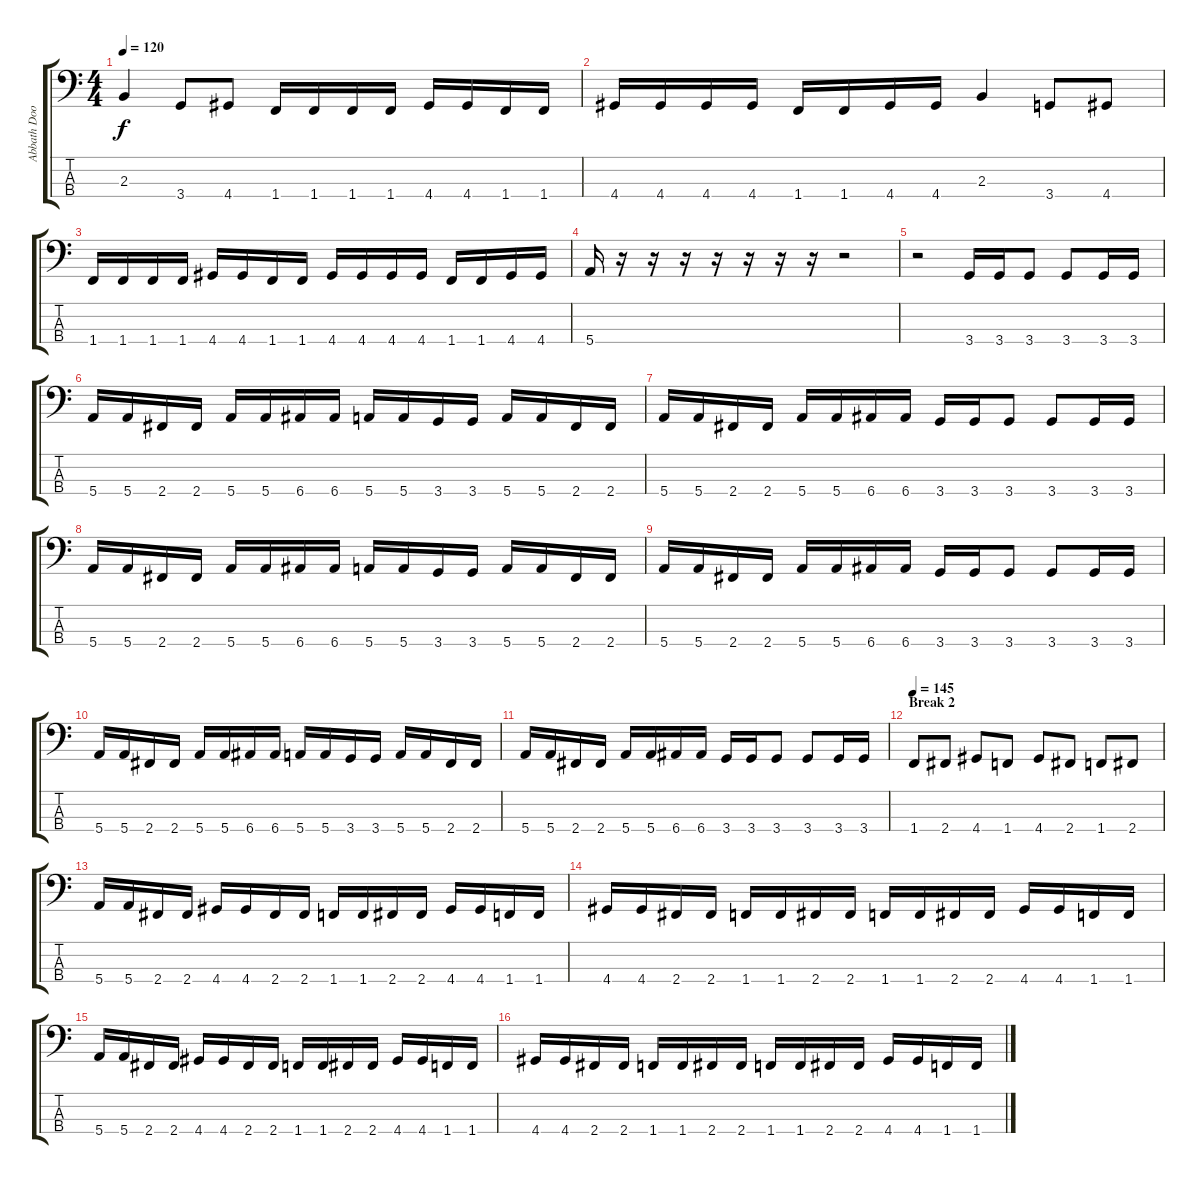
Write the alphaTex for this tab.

\track ("Abbath Doom Occulta" "Abbath Doo") {instrument electricbasspick}
\staff {score tabs}
\tuning (G2 D2 A1 E1) {hide}
\ts (4 4)
\tempo 120
\clef f4
\ks c
2.3.4{dy f} 3.4.8 4.4.8 1.4.16 1.4.16 1.4.16 1.4.16 4.4.16 4.4.16 1.4.16 1.4.16 |
4.4.16 4.4.16 4.4.16 4.4.16 1.4.16 1.4.16 4.4.16 4.4.16 2.3.4 3.4.8 4.4.8 |
1.4.16 1.4.16 1.4.16 1.4.16 4.4.16 4.4.16 1.4.16 1.4.16 4.4.16 4.4.16 4.4.16 4.4.16 1.4.16 1.4.16 4.4.16 4.4.16 |
5.4.16 r.16 r.16 r.16 r.16 r.16 r.16 r.16 r.2 |
r.2 3.4.16 3.4.16 3.4.8 3.4.8 3.4.16 3.4.16 |
5.4.16 5.4.16 2.4.16 2.4.16 5.4.16 5.4.16 6.4.16 6.4.16 5.4.16 5.4.16 3.4.16 3.4.16 5.4.16 5.4.16 2.4.16 2.4.16 |
5.4.16 5.4.16 2.4.16 2.4.16 5.4.16 5.4.16 6.4.16 6.4.16 3.4.16 3.4.16 3.4.8 3.4.8 3.4.16 3.4.16 |
5.4.16 5.4.16 2.4.16 2.4.16 5.4.16 5.4.16 6.4.16 6.4.16 5.4.16 5.4.16 3.4.16 3.4.16 5.4.16 5.4.16 2.4.16 2.4.16 |
5.4.16 5.4.16 2.4.16 2.4.16 5.4.16 5.4.16 6.4.16 6.4.16 3.4.16 3.4.16 3.4.8 3.4.8 3.4.16 3.4.16 |
5.4.16 5.4.16 2.4.16 2.4.16 5.4.16 5.4.16 6.4.16 6.4.16 5.4.16 5.4.16 3.4.16 3.4.16 5.4.16 5.4.16 2.4.16 2.4.16 |
5.4.16 5.4.16 2.4.16 2.4.16 5.4.16 5.4.16 6.4.16 6.4.16 3.4.16 3.4.16 3.4.8 3.4.8 3.4.16 3.4.16 |
\section ("" "Break 2")
\tempo 145
1.4.8 2.4.8 4.4.8 1.4.8 4.4.8 2.4.8 1.4.8 2.4.8 |
5.4.16 5.4.16 2.4.16 2.4.16 4.4.16 4.4.16 2.4.16 2.4.16 1.4.16 1.4.16 2.4.16 2.4.16 4.4.16 4.4.16 1.4.16 1.4.16 |
4.4.16 4.4.16 2.4.16 2.4.16 1.4.16 1.4.16 2.4.16 2.4.16 1.4.16 1.4.16 2.4.16 2.4.16 4.4.16 4.4.16 1.4.16 1.4.16 |
5.4.16 5.4.16 2.4.16 2.4.16 4.4.16 4.4.16 2.4.16 2.4.16 1.4.16 1.4.16 2.4.16 2.4.16 4.4.16 4.4.16 1.4.16 1.4.16 |
4.4.16 4.4.16 2.4.16 2.4.16 1.4.16 1.4.16 2.4.16 2.4.16 1.4.16 1.4.16 2.4.16 2.4.16 4.4.16 4.4.16 1.4.16 1.4.16
